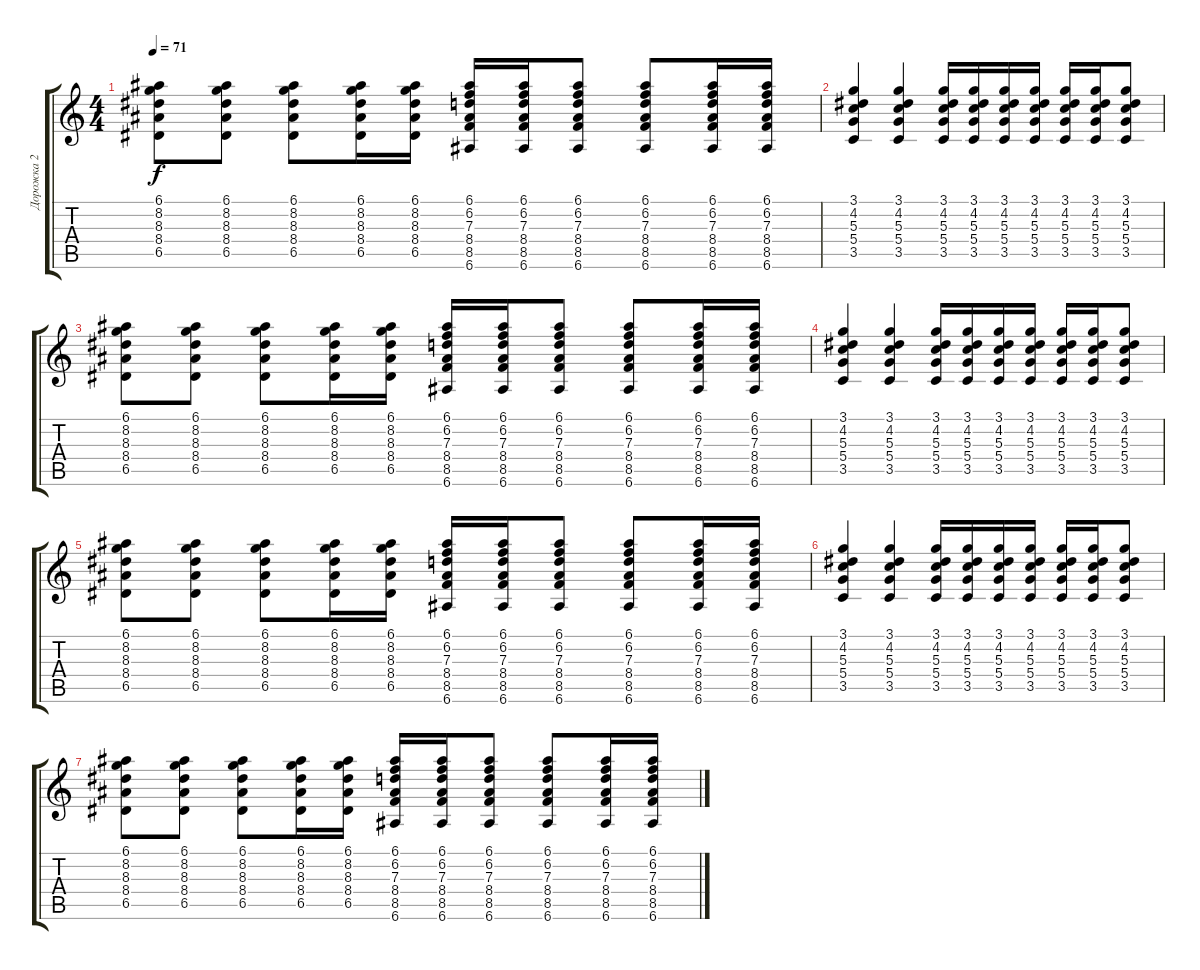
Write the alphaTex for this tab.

\track ("Дорожка 2" "Дорожка 2") {instrument acousticguitarsteel}
\staff {score tabs}
\tuning (E4 B3 G3 D3 A2 E2) {hide}
\ts (4 4)
\tempo 71
\clef g2
\ks c
(6.1 8.2 8.3 8.4 6.5).8{dy f} (6.1 8.2 8.3 8.4 6.5).8 (6.1 8.2 8.3 8.4 6.5).8 (6.1 8.2 8.3 8.4 6.5).16 (6.1 8.2 8.3 8.4 6.5).16 (6.1 6.2 7.3 8.4 8.5 6.6).16 (6.1 6.2 7.3 8.4 8.5 6.6).16 (6.1 6.2 7.3 8.4 8.5 6.6).8 (6.1 6.2 7.3 8.4 8.5 6.6).8 (6.1 6.2 7.3 8.4 8.5 6.6).16 (6.1 6.2 7.3 8.4 8.5 6.6).16 |
(3.1 4.2 5.3 5.4 3.5).4 (3.1 4.2 5.3 5.4 3.5).4 (3.1 4.2 5.3 5.4 3.5).16 (3.1 4.2 5.3 5.4 3.5).16 (3.1 4.2 5.3 5.4 3.5).16 (3.1 4.2 5.3 5.4 3.5).16 (3.1 4.2 5.3 5.4 3.5).16 (3.1 4.2 5.3 5.4 3.5).16 (3.1 4.2 5.3 5.4 3.5).8 |
(6.1 8.2 8.3 8.4 6.5).8 (6.1 8.2 8.3 8.4 6.5).8 (6.1 8.2 8.3 8.4 6.5).8 (6.1 8.2 8.3 8.4 6.5).16 (6.1 8.2 8.3 8.4 6.5).16 (6.1 6.2 7.3 8.4 8.5 6.6).16 (6.1 6.2 7.3 8.4 8.5 6.6).16 (6.1 6.2 7.3 8.4 8.5 6.6).8 (6.1 6.2 7.3 8.4 8.5 6.6).8 (6.1 6.2 7.3 8.4 8.5 6.6).16 (6.1 6.2 7.3 8.4 8.5 6.6).16 |
(3.1 4.2 5.3 5.4 3.5).4 (3.1 4.2 5.3 5.4 3.5).4 (3.1 4.2 5.3 5.4 3.5).16 (3.1 4.2 5.3 5.4 3.5).16 (3.1 4.2 5.3 5.4 3.5).16 (3.1 4.2 5.3 5.4 3.5).16 (3.1 4.2 5.3 5.4 3.5).16 (3.1 4.2 5.3 5.4 3.5).16 (3.1 4.2 5.3 5.4 3.5).8 |
(6.1 8.2 8.3 8.4 6.5).8 (6.1 8.2 8.3 8.4 6.5).8 (6.1 8.2 8.3 8.4 6.5).8 (6.1 8.2 8.3 8.4 6.5).16 (6.1 8.2 8.3 8.4 6.5).16 (6.1 6.2 7.3 8.4 8.5 6.6).16 (6.1 6.2 7.3 8.4 8.5 6.6).16 (6.1 6.2 7.3 8.4 8.5 6.6).8 (6.1 6.2 7.3 8.4 8.5 6.6).8 (6.1 6.2 7.3 8.4 8.5 6.6).16 (6.1 6.2 7.3 8.4 8.5 6.6).16 |
(3.1 4.2 5.3 5.4 3.5).4 (3.1 4.2 5.3 5.4 3.5).4 (3.1 4.2 5.3 5.4 3.5).16 (3.1 4.2 5.3 5.4 3.5).16 (3.1 4.2 5.3 5.4 3.5).16 (3.1 4.2 5.3 5.4 3.5).16 (3.1 4.2 5.3 5.4 3.5).16 (3.1 4.2 5.3 5.4 3.5).16 (3.1 4.2 5.3 5.4 3.5).8 |
(6.1 8.2 8.3 8.4 6.5).8 (6.1 8.2 8.3 8.4 6.5).8 (6.1 8.2 8.3 8.4 6.5).8 (6.1 8.2 8.3 8.4 6.5).16 (6.1 8.2 8.3 8.4 6.5).16 (6.1 6.2 7.3 8.4 8.5 6.6).16 (6.1 6.2 7.3 8.4 8.5 6.6).16 (6.1 6.2 7.3 8.4 8.5 6.6).8 (6.1 6.2 7.3 8.4 8.5 6.6).8 (6.1 6.2 7.3 8.4 8.5 6.6).16 (6.1 6.2 7.3 8.4 8.5 6.6).16
